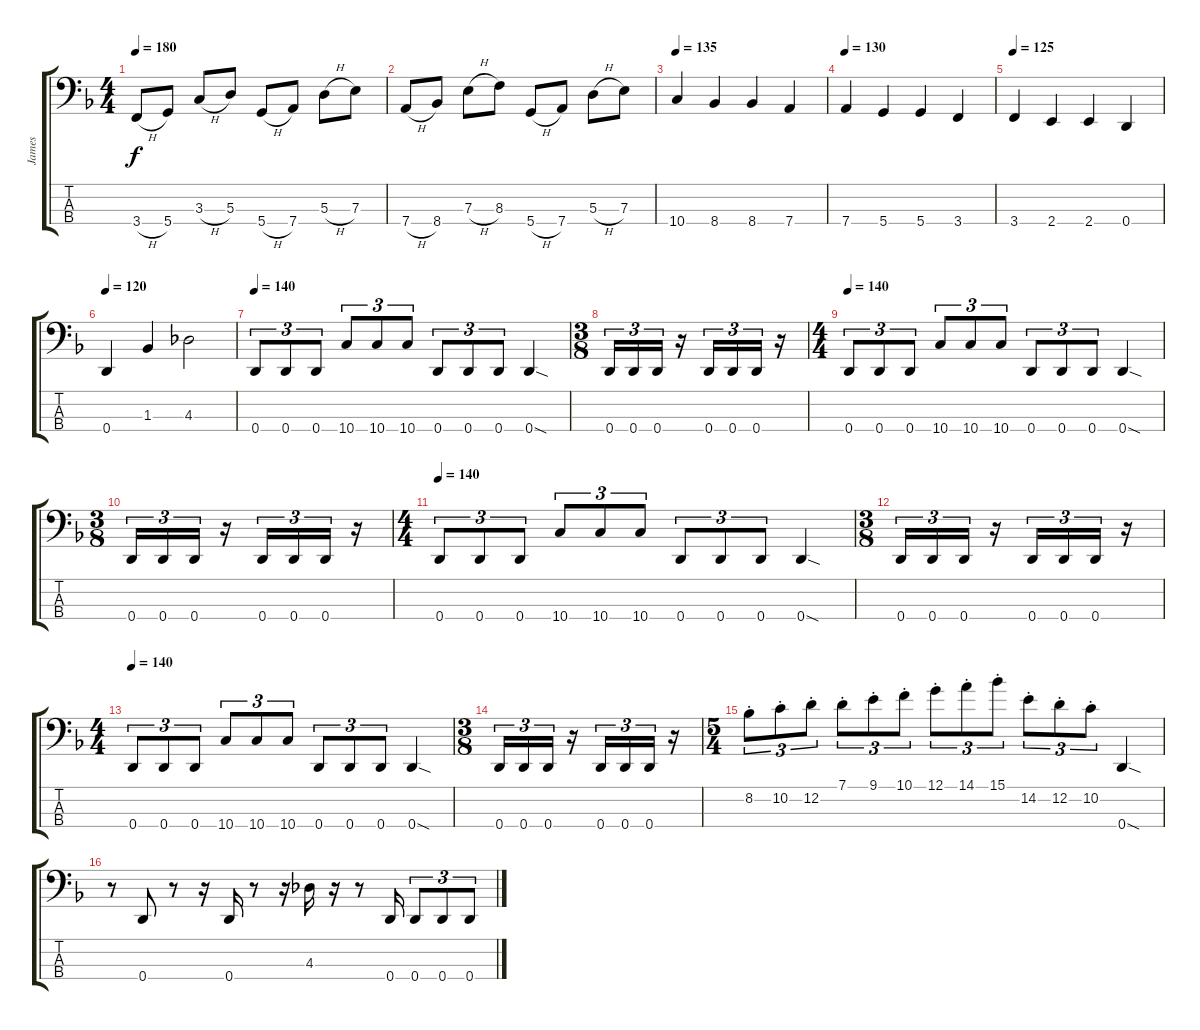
\track ("James" "James") {instrument electricbassfinger}
\staff {score tabs}
\tuning (G2 D2 A1 D1) {hide}
\ts (4 4)
\tempo 180
\clef f4
\ks dminor
3.4{h}.8{dy f} 5.4.8 3.3{h}.8 5.3.8 5.4{h}.8 7.4.8 5.3{h}.8 7.3.8 |
7.4{h}.8 8.4.8 7.3{h}.8 8.3.8 5.4{h}.8 7.4.8 5.3{h}.8 7.3.8 |
\tempo 135
10.4.4 8.4.4 8.4.4 7.4.4 |
\tempo 130
7.4.4 5.4.4 5.4.4 3.4.4 |
\tempo 125
3.4.4 2.4.4 2.4.4 0.4.4 |
\tempo 120
0.4.4 1.3.4 4.3.2 |
\tempo 140
0.4.8{tu (3 2)} 0.4.8{tu (3 2)} 0.4.8{tu (3 2)} 10.4.8{tu (3 2)} 10.4.8{tu (3 2)} 10.4.8{tu (3 2)} 0.4.8{tu (3 2)} 0.4.8{tu (3 2)} 0.4.8{tu (3 2)} 0.4{sod}.4 |
\ts (3 8)
0.4.16{tu (3 2)} 0.4.16{tu (3 2)} 0.4.16{tu (3 2)} r.16 0.4.16{tu (3 2)} 0.4.16{tu (3 2)} 0.4.16{tu (3 2)} r.16 |
\ts (4 4)
\tempo 140
0.4.8{tu (3 2)} 0.4.8{tu (3 2)} 0.4.8{tu (3 2)} 10.4.8{tu (3 2)} 10.4.8{tu (3 2)} 10.4.8{tu (3 2)} 0.4.8{tu (3 2)} 0.4.8{tu (3 2)} 0.4.8{tu (3 2)} 0.4{sod}.4 |
\ts (3 8)
0.4.16{tu (3 2)} 0.4.16{tu (3 2)} 0.4.16{tu (3 2)} r.16 0.4.16{tu (3 2)} 0.4.16{tu (3 2)} 0.4.16{tu (3 2)} r.16 |
\ts (4 4)
\tempo 140
0.4.8{tu (3 2)} 0.4.8{tu (3 2)} 0.4.8{tu (3 2)} 10.4.8{tu (3 2)} 10.4.8{tu (3 2)} 10.4.8{tu (3 2)} 0.4.8{tu (3 2)} 0.4.8{tu (3 2)} 0.4.8{tu (3 2)} 0.4{sod}.4 |
\ts (3 8)
0.4.16{tu (3 2)} 0.4.16{tu (3 2)} 0.4.16{tu (3 2)} r.16 0.4.16{tu (3 2)} 0.4.16{tu (3 2)} 0.4.16{tu (3 2)} r.16 |
\ts (4 4)
\tempo 140
0.4.8{tu (3 2)} 0.4.8{tu (3 2)} 0.4.8{tu (3 2)} 10.4.8{tu (3 2)} 10.4.8{tu (3 2)} 10.4.8{tu (3 2)} 0.4.8{tu (3 2)} 0.4.8{tu (3 2)} 0.4.8{tu (3 2)} 0.4{sod}.4 |
\ts (3 8)
0.4.16{tu (3 2)} 0.4.16{tu (3 2)} 0.4.16{tu (3 2)} r.16 0.4.16{tu (3 2)} 0.4.16{tu (3 2)} 0.4.16{tu (3 2)} r.16 |
\ts (5 4)
8.2{st}.8{tu (3 2)} 10.2{st}.8{tu (3 2)} 12.2{st}.8{tu (3 2)} 7.1{st}.8{tu (3 2)} 9.1{st}.8{tu (3 2)} 10.1{st}.8{tu (3 2)} 12.1{st}.8{tu (3 2)} 14.1{st}.8{tu (3 2)} 15.1{st}.8{tu (3 2)} 14.2{st}.8{tu (3 2)} 12.2{st}.8{tu (3 2)} 10.2{st}.8{tu (3 2)} 0.4{sod}.4 |
r.8 0.4.8 r.8 r.16 0.4.16 r.8 r.16 4.3.16 r.16 r.8 0.4.16 0.4.8{tu (3 2)} 0.4.8{tu (3 2)} 0.4.8{tu (3 2)}
